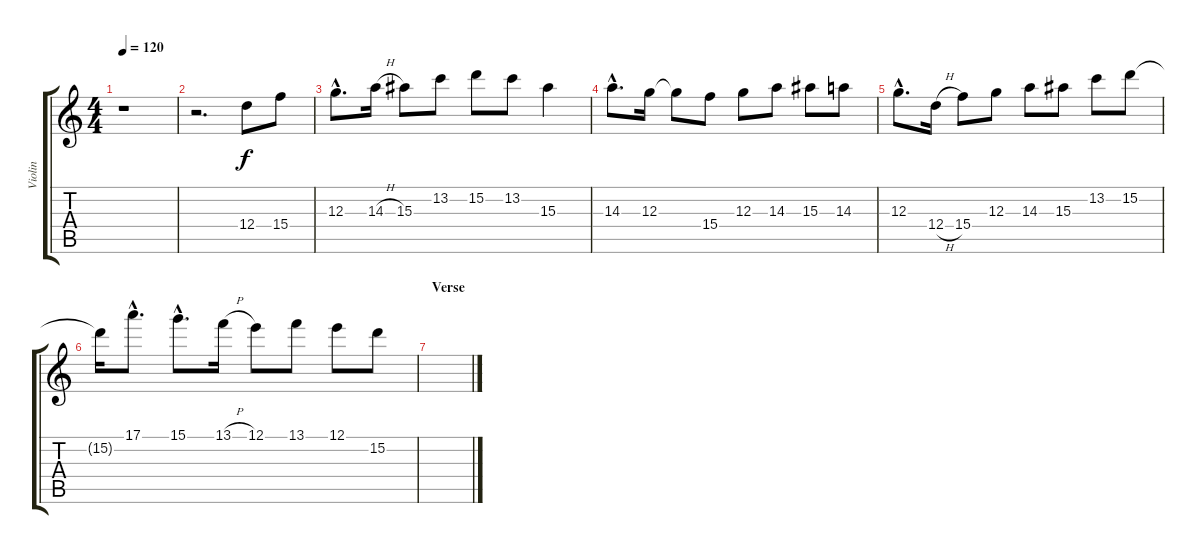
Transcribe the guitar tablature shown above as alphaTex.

\track ("Violin" "Violin") {instrument electricguitarmuted}
\staff {score tabs}
\tuning (E4 B3 G3 D3 A2 E2) {hide}
\ts (4 4)
\tempo 120
\clef g2
\ks c
r.1{dy f} |
r.2{d} 12.4.8 15.4.8 |
12.3{hac}.8{d} 14.3{h}.16 15.3.8 13.2.8 15.2.8 13.2.8 15.3.4 |
14.3{hac}.8{d} 12.3.16 12.3{t}.8 15.4.8 12.3.8 14.3.8 15.3.8 14.3.8 |
12.3{hac}.8{d} 12.4{h}.16 15.4.8 12.3.8 14.3.8 15.3.8 13.2.8 15.2.8 |
15.2{t}.16 17.1{hac}.8{d} 15.1{hac}.8{d} 13.1{h}.16 12.1.8 13.1.8 12.1.8 15.2.8 |
\section ("" "Verse")
